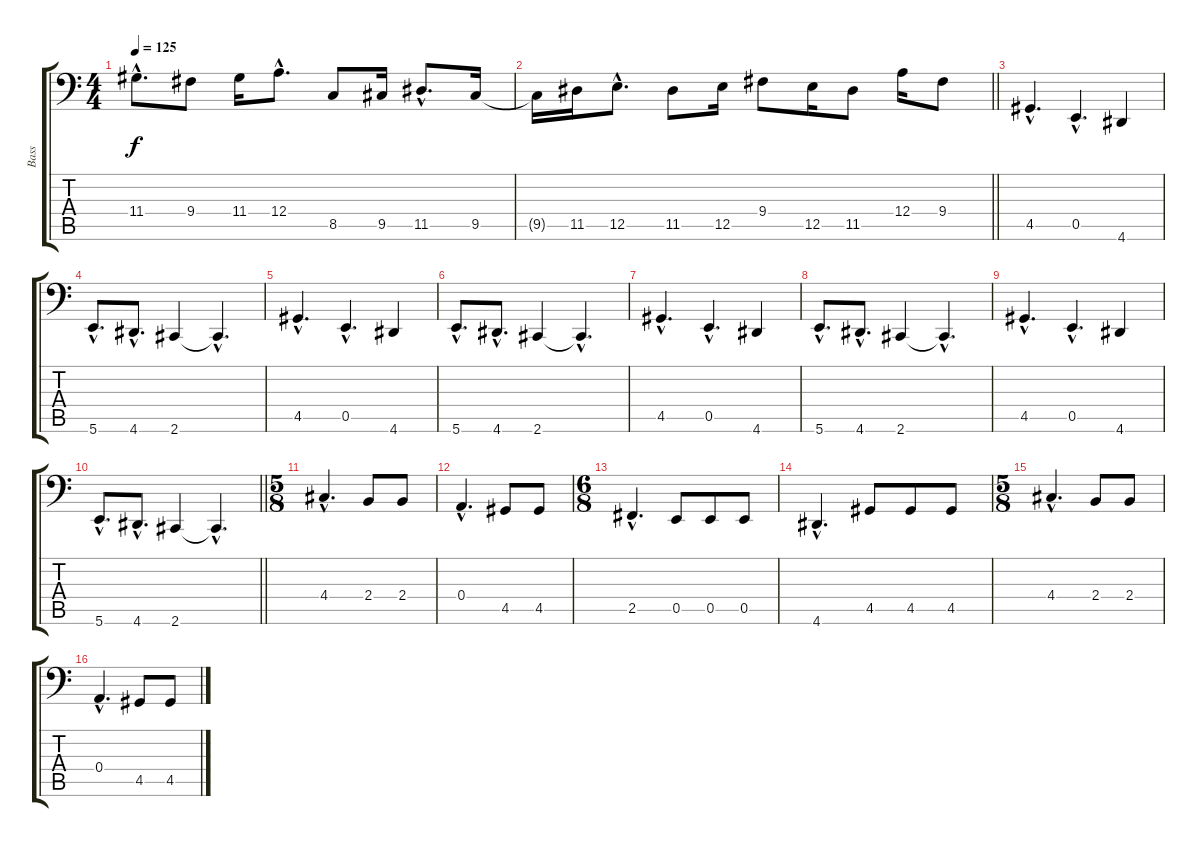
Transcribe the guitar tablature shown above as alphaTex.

\track ("Bass" "Bass") {instrument electricbassfinger}
\staff {score tabs}
\tuning (C3 G2 D2 A1 E1 B0) {hide}
\ts (4 4)
\tempo 125
\clef f4
\ks c
11.4{hac}.8{d dy f} 9.4.8 11.4.16 12.4{hac}.8{d} 8.5.8 9.5.16 11.5{hac}.8{d} 9.5.16 |
\barLineRight lightlight
9.5{t}.16 11.5.16 12.5{hac}.8{d} 11.5.8 12.5.16 9.4.8 12.5.16 11.5.8 12.4.16 9.4.8 |
4.5{hac}.4{d} 0.5{hac}.4{d} 4.6.4 |
5.6{hac}.8{d} 4.6{hac}.8{d} 2.6.4 2.6{hac t}.4{d} |
4.5{hac}.4{d} 0.5{hac}.4{d} 4.6.4 |
5.6{hac}.8{d} 4.6{hac}.8{d} 2.6.4 2.6{hac t}.4{d} |
4.5{hac}.4{d} 0.5{hac}.4{d} 4.6.4 |
5.6{hac}.8{d} 4.6{hac}.8{d} 2.6.4 2.6{hac t}.4{d} |
4.5{hac}.4{d} 0.5{hac}.4{d} 4.6.4 |
\barLineRight lightlight
5.6{hac}.8{d} 4.6{hac}.8{d} 2.6.4 2.6{hac t}.4{d} |
\ts (5 8)
4.4{hac}.4{d} 2.4.8 2.4.8 |
0.4{hac}.4{d} 4.5.8 4.5.8 |
\ts (6 8)
2.5{hac}.4{d} 0.5.8 0.5.8 0.5.8 |
4.6{hac}.4{d} 4.5.8 4.5.8 4.5.8 |
\ts (5 8)
4.4{hac}.4{d} 2.4.8 2.4.8 |
0.4{hac}.4{d} 4.5.8 4.5.8
